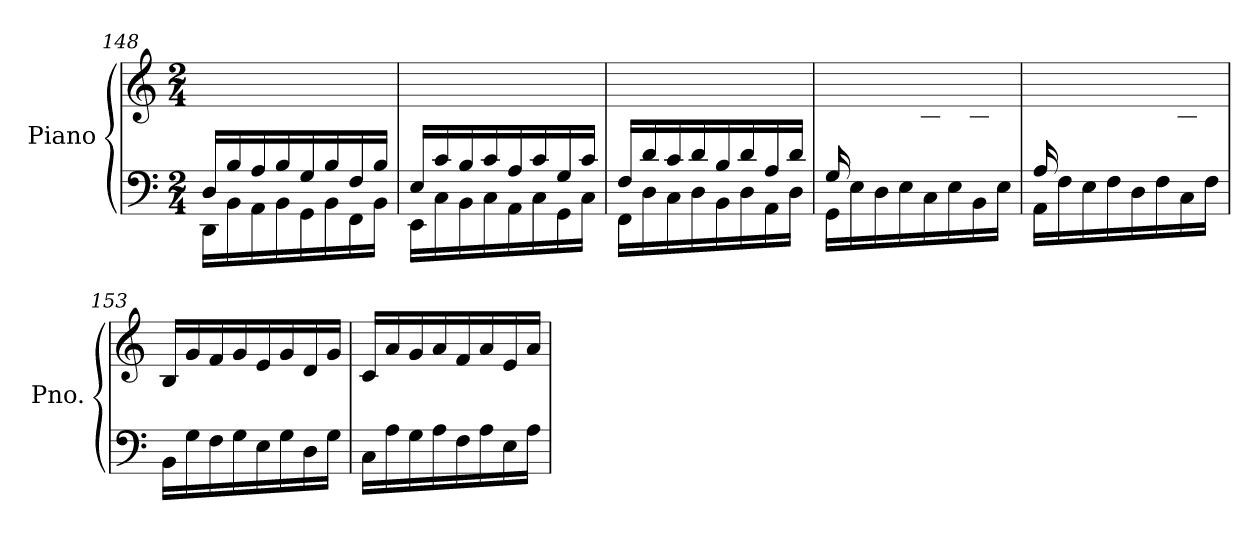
**kern	**kern
*part1	*part1
*staff2	*staff1
*I"Piano	*
*I'Pno.	*
*clefF4	*clefG2
*k[]	*k[]
*M2/4	*M2/4
=148	=148
*^	*
16D/LL	16DD\LL	2ryy
16B/	16BB\	.
16A/	16AA\	.
16B/	16BB\	.
16G/	16GG\	.
16B/	16BB\	.
16F/	16FF\	.
16B/JJ	16BB\JJ	.
=149	=149	=149
16E/LL	16EE\LL	2ryy
16c/	16C\	.
16B/	16BB\	.
16c/	16C\	.
16A/	16AA\	.
16c/	16C\	.
16G/	16GG\	.
16c/JJ	16C\JJ	.
=150	=150	=150
16F/LL	16FF\LL	2ryy
16d/	16D\	.
16c/	16C\	.
16d/	16D\	.
16B/	16BB\	.
16d/	16D\	.
16A/	16AA\	.
16d/JJ	16D\JJ	.
=151	=151	=151
16G/LL	16GG\LL	16ryy
4..ryy	16E\	16e/
.	16D\	16d/
.	16E\	16e/
.	16C\	16c/
.	16E\	16e/
.	16BB\	16B/
.	16E\JJ	16e/JJ
!!LO:LB:g=z
=152	=152	=152
16A/LL	16AA\LL	16ryy
4..ryy	16F\	16f/
.	16E\	16e/
.	16F\	16f/
.	16D\	16d/
.	16F\	16f/
.	16C\	16c/
.	16F\JJ	16f/JJ
*v	*v	*
=153	=153
16BB\LL	16B/LL
16G\	16g/
16F\	16f/
16G\	16g/
16E\	16e/
16G\	16g/
16D\	16d/
16G\JJ	16g/JJ
=154	=154
16C\LL	16c/LL
16A\	16a/
16G\	16g/
16A\	16a/
16F\	16f/
16A\	16a/
16E\	16e/
16A\JJ	16a/JJ
=	=
*-	*-
